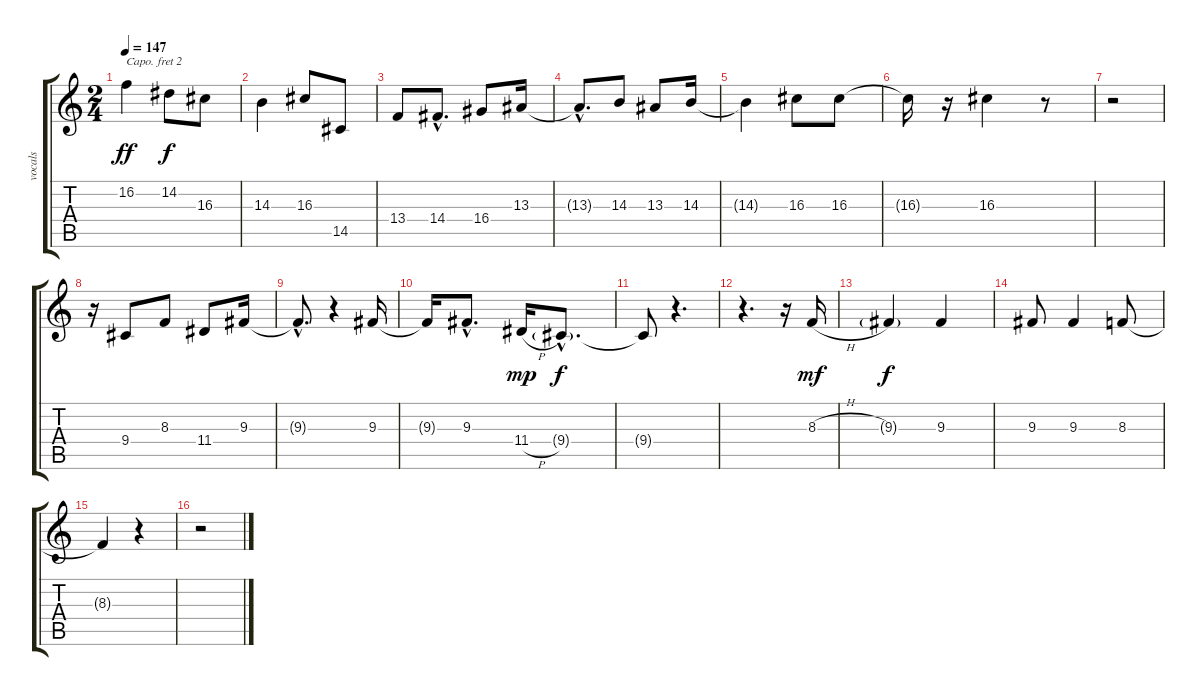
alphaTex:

\track ("vocals" "vocals") {instrument flute}
\staff {score tabs}
\capo 2
\tuning (E4 B3 G3 D3 A2 E2) {hide}
\ts (2 4)
\tempo 147
\clef g2
\ks c
16.2.4{dy ff} 14.2.8{dy f} 16.3.8 |
14.3.4 16.3.8 14.5.8 |
13.4.8 14.4{hac}.8{d} 16.4.8 13.3.16 |
13.3{hac t}.8{d} 14.3.8 13.3.8 14.3.16 |
14.3{t}.4 16.3.8 16.3.8 |
16.3{t}.16 r.16 16.3.4 r.8 |
r.2 |
r.16 9.4.8 8.3.8 11.4.8 9.3.16 |
9.3{hac t}.8{d} r.4 9.3.16 |
9.3{t}.16 9.3{hac}.8{d} 11.4{h}.16{dy mp} 9.4{g hac}.8{d dy f} |
9.4{t}.8 r.4{d} |
r.4{d} r.16 8.3{h}.16{dy mf} |
9.3{g}.4{dy f} 9.3.4 |
9.3.8 9.3.4 8.3.8 |
8.3{t}.4 r.4 |
r.2
